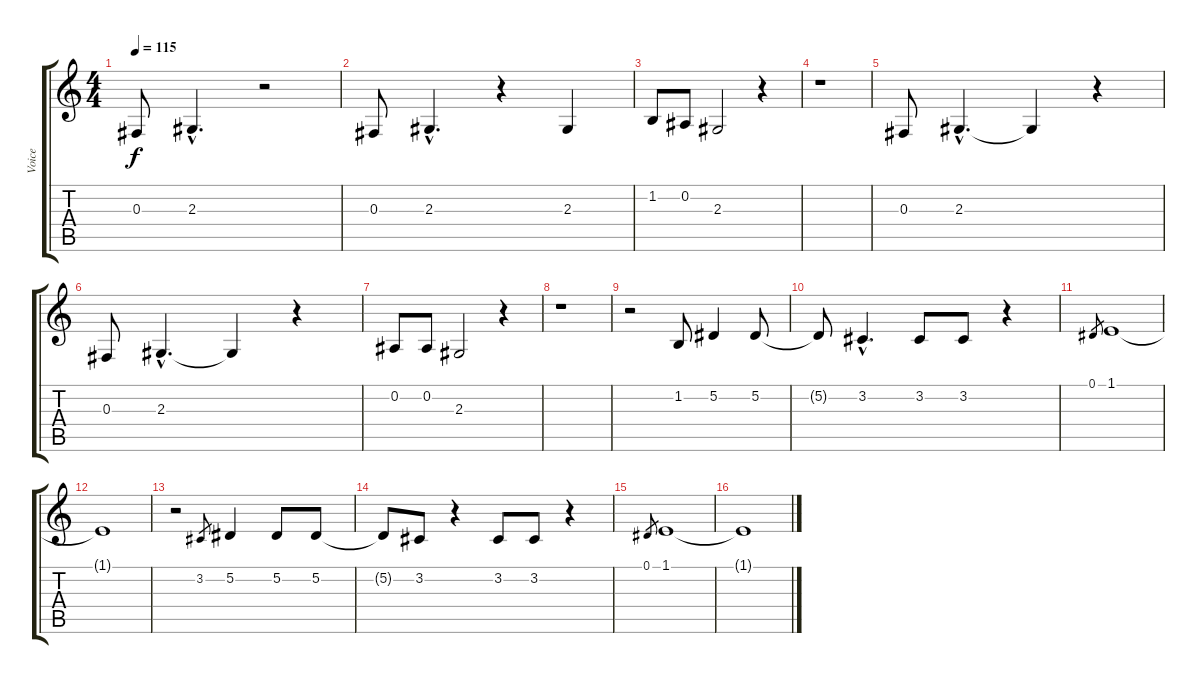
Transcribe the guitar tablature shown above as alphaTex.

\track ("Voice" "Voice") {instrument cello}
\staff {score tabs}
\tuning (Eb4 Bb3 Gb3 Db3 Ab2 Eb2) {hide}
\ts (4 4)
\tempo 115
\clef g2
\ks c
0.3.8{dy f} 2.3{hac}.4{d} r.2 |
0.3.8 2.3{hac}.4{d} r.4 2.3.4 |
1.2.8 0.2.8 2.3.2 r.4 |
r.1 |
0.3.8 2.3{hac}.4{d} 2.3{t}.4 r.4 |
0.3.8 2.3{hac}.4{d} 2.3{t}.4 r.4 |
0.2.8 0.2.8 2.3.2 r.4 |
r.1 |
r.2 1.2.8 5.2.4 5.2.8 |
5.2{t}.8 3.2{hac}.4{d} 3.2.8 3.2.8 r.4 |
0.1.8{gr} 1.1.1 |
1.1{t}.1 |
r.2 3.2.8{gr} 5.2.4 5.2.8 5.2.8 |
5.2{t}.8 3.2.8 r.4 3.2.8 3.2.8 r.4 |
0.1.8{gr} 1.1.1 |
1.1{t}.1
